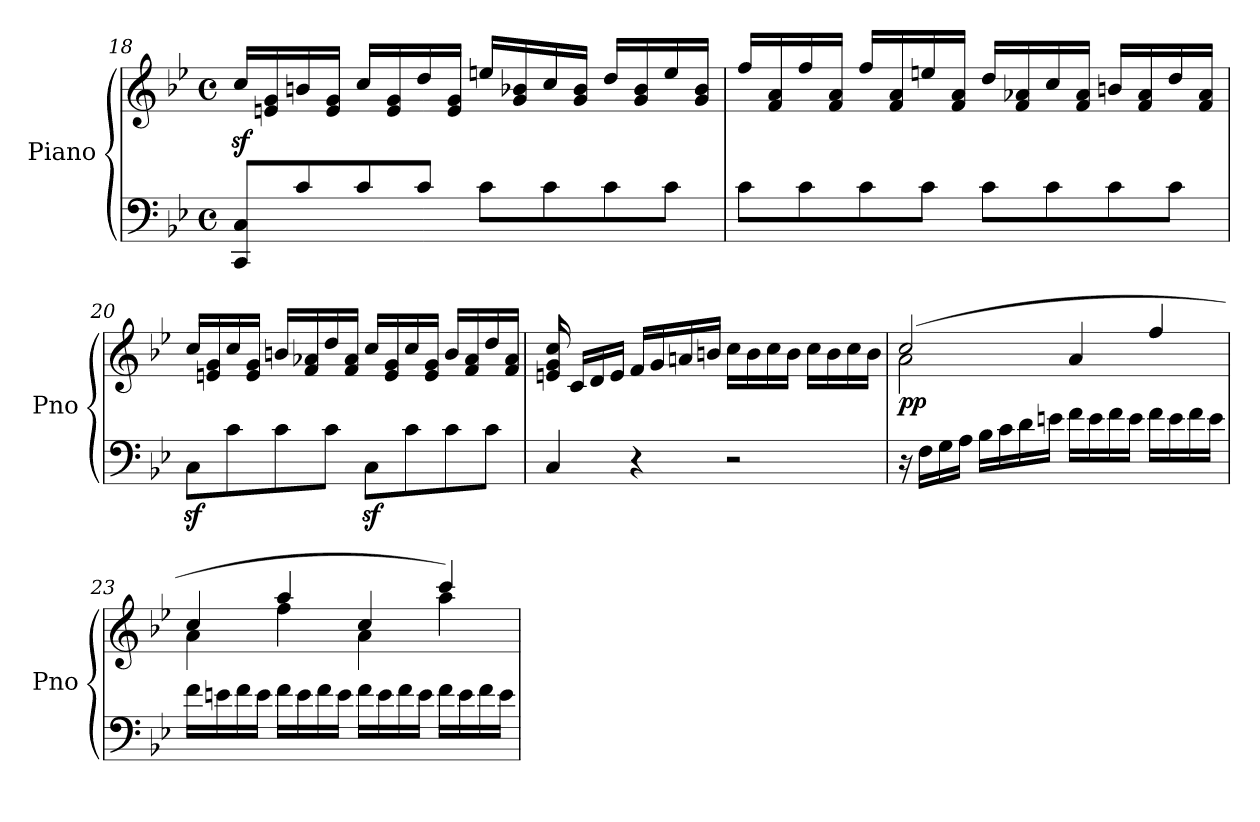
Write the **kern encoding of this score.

**kern	**kern	**dynam
*part1	*part1	*part1
*staff2	*staff1	*staff1/2
*I"Piano	*	*
*I'Pno	*	*
!!LO:LB:g=z
*clefF4	*clefG2	*
*k[b-e-]	*k[b-e-]	*
*M4/4	*M4/4	*
*met(c)	*met(c)	*
=18	=18	=18
8CC/ 8C/L	16ccz</LL	.
.	16en/ 16g/	.
8c/	16bn/	.
.	16e/ 16g/JJ	.
8c/	16cc/LL	.
.	16e/ 16g/	.
8c/J	16dd/	.
.	16e/ 16g/JJ	.
8c\L	16een/LL	.
.	16g/ 16b-X/	.
8c\	16cc/	.
.	16g/ 16b-/JJ	.
8c\	16dd/LL	.
.	16g/ 16b-/	.
8c\J	16ee/	.
.	16g/ 16b-/JJ	.
=19	=19	=19
8c\L	16ff/LL	.
.	16f/ 16a/	.
8c\	16ff/	.
.	16f/ 16a/JJ	.
8c\	16ff/LL	.
.	16f/ 16a/	.
8c\J	16een/	.
.	16f/ 16a/JJ	.
8c\L	16dd/LL	.
.	16f/ 16a-X/	.
8c\	16cc/	.
.	16f/ 16a-/JJ	.
8c\	16bn/LL	.
.	16f/ 16a-/	.
8c\J	16dd/	.
.	16f/ 16a-/JJ	.
!!LO:LB:g=z
=20	=20	=20
8Cz>\L	16cc/LL	.
.	16en/ 16g/	.
8c\	16cc/	.
.	16e/ 16g/JJ	.
8c\	16bn/LL	.
.	16f/ 16a-X/	.
8c\J	16dd/	.
.	16f/ 16a-/JJ	.
8Cz>\L	16cc/LL	.
.	16e/ 16g/	.
8c\	16cc/	.
.	16e/ 16g/JJ	.
8c\	16b/LL	.
.	16f/ 16a-/	.
8c\J	16dd/	.
.	16f/ 16a-/JJ	.
!!LO:LB:g=z
=21	=21	=21
4C/	16en/ 16g/ 16cc/	.
.	16c/LL	.
.	16d/	.
.	16e/JJ	.
4r	16f/LL	.
.	16g/	.
.	16an/	.
.	16bn/JJ	.
2r	16cc\LL	.
.	16b\	.
.	16cc\	.
.	16b\JJ	.
.	16cc\LL	.
.	16b\	.
.	16cc\	.
.	16b\JJ	.
=22	=22	=22
*	*^	*
!	!	!	!LO:DY:b
16r	(>2cc/	2a\	pp
16F\LL	.	.	.
16G\	.	.	.
16A\JJ	.	.	.
16B-\LL	.	.	.
16c\	.	.	.
16d\	.	.	.
16en\JJ	.	.	.
16f\LL	4a/	2ryy	.
16e\	.	.	.
16f\	.	.	.
16e\JJ	.	.	.
16f\LL	4ff/	.	.
16e\	.	.	.
16f\	.	.	.
16e\JJ	.	.	.
!!LO:LB:g=z	!!
=23	=23	=23	=23
16f\LL	4cc/	4a\	.
16en\	.	.	.
16f\	.	.	.
16e\JJ	.	.	.
16f\LL	4aa/	4ff\	.
16e\	.	.	.
16f\	.	.	.
16e\JJ	.	.	.
16f\LL	4cc/	4a\	.
16e\	.	.	.
16f\	.	.	.
16e\JJ	.	.	.
16f\LL	4ccc/)	4aa\	.
16e\	.	.	.
16f\	.	.	.
16e\JJ	.	.	.
*	*v	*v	*
=	=	=
*-	*-	*-
